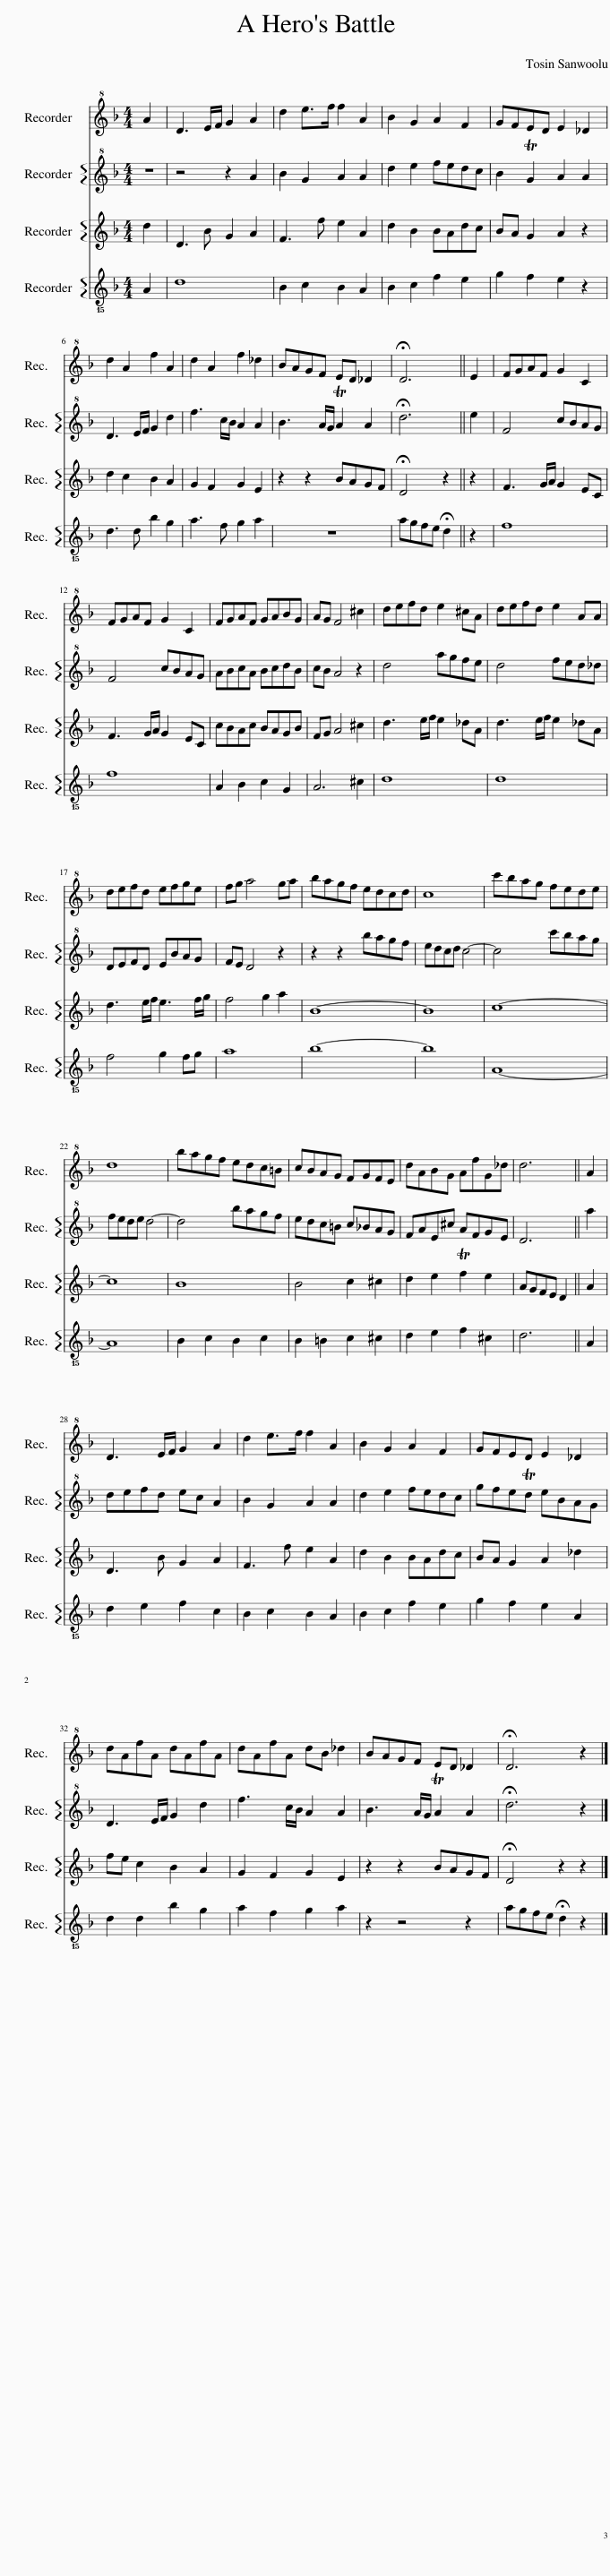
X:1
%%score 1 2 3 4
L:1/8
M:4/4
I:linebreak $
K:F
V:1 treble+8
V:2 treble+8
V:3 treble
V:4 treble-15
V:1
 A2 | D3 E/F/ G2 A2 | d2 e>f f2 A2 | B2 G2 A2 F2 | GFED E2 _D2 |$ %5
 d2 A2 f2 A2 | d2 A2 f2 _d2 | BAGF ED _D2 | !fermata!D6 || E2 | %10
 FGAF G2 C2 |$ FGAF G2 C2 | FGAF GABG | AG F4 ^c2 | defd e2 ^cA | %15
 defd e2 AA |$ defd efge | fg a4 ga | bagf edcd | c8 | %20
 c'bag fede |$ d8 | bagf edc=B | cBAG FGFE | dABG AfG_d | %25
 d6 || A2 |$ D3 E/F/ G2 A2 | d2 e>f f2 A2 | B2 G2 A2 F2 | %30
 GFED E2 _D2 |$ dAfA dAfA | dAfA dB _d2 | BAGF ED _D2 | !fermata!D6 z2 |] %35
V:2
 z2 | z4 z2 A2 | B2 G2 A2 A2 | d2 e2 fedc | B2 TG2 A2 A2 |$ %5
 D3 E/F/ G2 d2 | f3 c/B/ A2 A2 | B3 A/G/ TA2 A2 | !fermata!d6 || e2 | %10
 F4 cBAG |$ F4 cBAG | ABcA BcdB | cB A4 z2 | d4 agfe | %15
 d4 fed_d |$ DEFD EBAG | FE D4 z2 | z2 z2 bagf | edcd c4- | %20
 c4 c'bag |$ fede d4- | d4 bagf | edc=B c_BAG | FAE^c AFGE | %25
 D6 || a2 |$ defd ec A2 | B2 G2 A2 A2 | d2 e2 fedc | %30
 gfeTd eBAG |$ D3 E/F/ G2 d2 | f3 c/B/ A2 A2 | B3 A/G/ TA2 A2 | !fermata!d6 z2 |] %35
V:3
 d2 | D3 B G2 A2 | F3 f e2 A2 | d2 B2 BAdc | BA G2 A2 z2 |$ %5
 d2 c2 B2 A2 | G2 F2 G2 E2 | z2 z2 BAGF | !fermata!D4 z2 || z2 | %10
 F3 G/A/ G2 EC |$ F3 G/A/ G2 EC | cBAc BAGB | FG A4 ^c2 | d3 e/f/ e2 _dA | %15
 d3 e/f/ e2 _dA |$ d3 e/f/ e3 f/g/ | f4 g2 a2 | B8- | B8 | %20
 c8- |$ c8 | B8 | B4 c2 ^c2 | d2 e2 Tf2 e2 | %25
 AGFE D2 || A2 |$ D3 B G2 A2 | F3 f e2 A2 | d2 B2 BAdc | %30
 BA G2 A2 _d2 |$ fe c2 B2 A2 | G2 F2 G2 E2 | z2 z2 BAGF | !fermata!D4 z2 z2 |] %35
V:4
 A2 | d8 | B2 c2 B2 A2 | B2 c2 f2 e2 | g2 f2 e2 z2 |$ %5
 d3 d b2 g2 | a3 f g2 a2 | z8 | agfe !fermata!d2 || z2 | %10
 f8 |$ f8 | A2 B2 c2 G2 | A6 ^c2 | d8 | %15
 d8 |$ f4 g2 fg | a8 | b8- | b8 | %20
 A8- |$ A8 | B2 c2 B2 c2 | B2 =B2 c2 ^c2 | d2 e2 f2 ^c2 | %25
 d6 || A2 |$ d2 e2 f2 c2 | B2 c2 B2 A2 | B2 c2 f2 e2 | %30
 g2 f2 e2 A2 |$ d2 d2 b2 g2 | a2 f2 g2 a2 | z2 z4 z2 | agfe !fermata!d2 z2 |] %35
